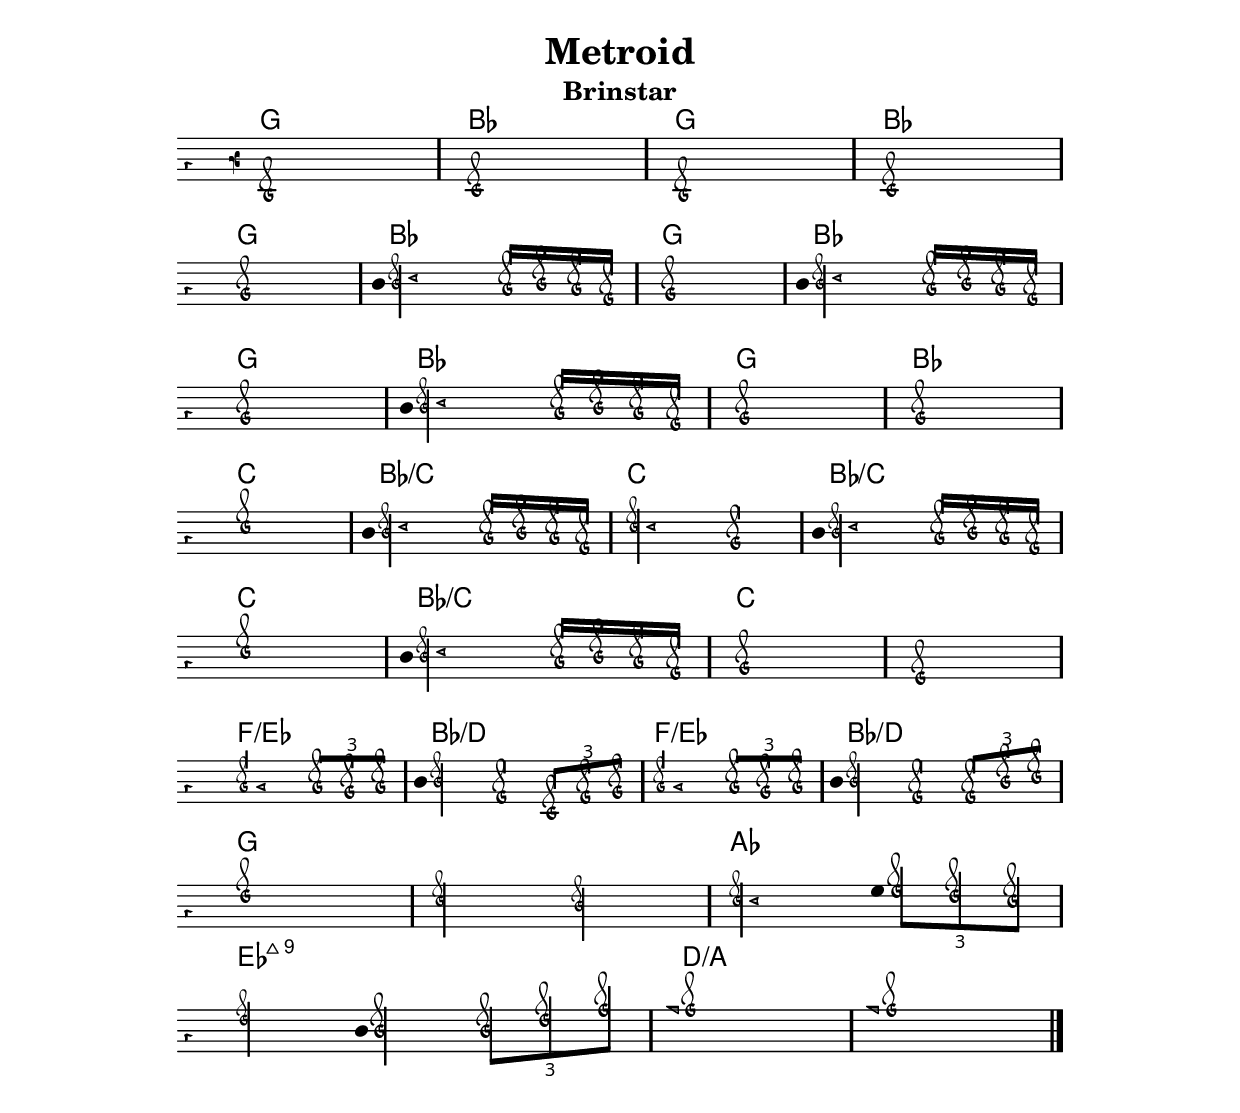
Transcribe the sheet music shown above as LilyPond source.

\version "2.18.0"

\version "2.16.0"

% preliminary LilyJAZZ version for testing purposes

\paper { indent = #0 }

%***********************************************************************
% MAPPING ALISTS / LOOKUP TABLES
%***********************************************************************

% MAPPING ALIST: GLYPH NAME TO UNICODE CHAR NUMBER =====================
#(define jazz-map '(
    ("noteheads.s0jazz" . #xe191) 
    ("noteheads.s1jazz" . #xe192)
    ("noteheads.s2jazz" . #xe193)
    ("noteheads.s0slashjazz" . #xe19c)
    ("noteheads.s1slashjazz" . #xe19d)
    ("noteheads.s2slashjazz" . #xe19e)
    ("noteheads.s2crossjazz" . #xe1a1)
    ("flags.u3jazz" . #xe21c)
    ("flags.u4jazz" . #xe21d)
    ("flags.u5jazz" . #xe21e)
    ("flags.u6jazz" . #xe21f)
    ("flags.u7jazz" . #xe220)
    ("flags.d3jazz" . #xe221)
    ("flags.d4jazz" . #xe222)
    ("flags.d5jazz" . #xe223)
    ("flags.d6jazz" . #xe224)
    ("flags.d7jazz" . #xe225)
    ("flags.ugracejazz" . #xe226)
    ("flags.dgracejazz" . #xe227)
    ("dots.dot" . #xe131)
    ("accidentals.doublesharpjaz" . #xe126)
    ("accidentals.sharpjazz" . #xe10f)
    ("accidentals.naturaljazz" . #xe117)
    ("accidentals.flatjazz" . #xe11b)
    ("accidentals.flatflatjazz" . #xe124)
    ("accidentals.rightparenjaz" . #xe127)
    ("accidentals.leftparenjazz" . #xe128)
    ("rests.mmendjazz" . #xe0f8)
    ("rests.0jazz" . #xe100)
    ("rests.1jazz" . #xe101)
    ("rests.0ojazz" . #xe102)
    ("rests.1ojazz" . #xe103)
    ("rests.2jazz" . #xe108)
    ("rests.3jazz" . #xe10a)
    ("rests.4jazz" . #xe10b)
    ("rests.5jazz" . #xe10c)
    ("rests.6jazz" . #xe10d)
    ("rests.7jazz" . #xe10e)
    ("clefs.Fjazz" . #xe170)
    ("scripts.ufermatajazz" . #xe132)
    ("scripts.dfermatajazz" . #xe133)
    ("scripts.asteriskjazz" . #xe138)
    ("scripts.sforzatojazz" . #xe13b)
    ("scripts.esprjazz" . #xe13c)
    ("scripts.staccatojazz" . #xe13d)
    ("scripts.tenutojazz" . #xe140)
    ("scripts.uportatojazz" . #xe141)
    ("scripts.dportatojazz" . #xe142)
    ("scripts.umarcatojazz" . #xe143)
    ("scripts.dmarcatojazz" . #xe144)
    ("scripts.openjazz" . #xe145)
    ("scripts.stoppedjazz" . #xe148)
    ("scripts.trilljazz" . #xe14d)
    ("scripts.segnojazz" . #xe153)
    ("scripts.varsegnojazz" . #xe154)
    ("scripts.codajazz" . #xe155)
    ("scripts.varcodajazz" . #xe156)
    ("scripts.trill_elementjazz" . #xe15c)
    ("scripts.trilelementjazz" . #xe15f)
    ("scripts.pralljazz" . #xe160)
    ("scripts.prallpralljazz" . #xe162)
    ("clefs.F_changejazz" . #xe171)
    ("clefs.Gjazz" . #xe172)
    ("clefs.G_changejazz" . #xe173)
    ("timesig.C44jazz" . #xe178)
    ("timesig.C22jazz" . #xe179)
    ("zerojazz" . #x0030)
    ("onejazz" . #x0031)
    ("twojazz" . #x0032)
    ("threejazz" . #x0033)
    ("fourjazz" . #x0034)
    ("fivejazz" . #x0035)
    ("sixjazz" . #x0036)
    ("sevenjazz" . #x0037)
    ("eightjazz" . #x0038)
    ("ninejazz" . #x0039)
    ("Fjazz" . #x0046)
    ("fjazz" . #x0066)
    ("mjazz" . #x006d)
    ("pjazz" . #x0070)
    ("rjazz" . #x0072)
    ("sjazz" . #x0073)
    ("zjazz" . #x007a)))                            

#(define jazz-alteration-glyph-name-alist
  '((0 . "accidentals.naturaljazz")
    (-1/2 . "accidentals.flatjazz")
    (1/2 . "accidentals.sharpjazz")
    (1 . "accidentals.doublesharpjaz")
    (-1 . "accidentals.flatflatjazz")))


%***********************************************************************
%  JAZZ GLYPH ACCESS
%***********************************************************************

#(define-markup-command (jazzchar layout props charnum) (number?)
  "char for jazz characters"
    (interpret-markup layout props
      (markup (#:fontsize 5 #:override '(font-name . "LilyJAZZ") #:char charnum))))

% JAZZGLYPH: REPLACEMENT FOR MUSICGLYPH ================================
#(define-markup-command (jazzglyph layout props glyphname) (string?)
  "musicglyph replacemet for jazz (i. e. non-Feta) characters"
    (let* ((charnum (cdr (assoc glyphname  jazz-map))))
    (interpret-markup layout props
      (markup (#:fontsize 5 #:override '(font-name . "LilyJAZZ") #:char charnum)))))


%***********************************************************************
%  JAZZ CLEFS
%***********************************************************************

#(define (jazz-clef grob)
  "jazz clef stencil"
  (let* ((glyphname (string-append (ly:grob-property grob 'glyph-name) "jazz")))    
    (if (pair? (assoc glyphname jazz-map))
        (grob-interpret-markup grob (markup #:jazzglyph glyphname))
        (ly:clef::print grob))))


%***********************************************************************
% KEY SIGNATURES
%***********************************************************************

#(define (jazz-keysig grob)
  "stencil: jazz key signature (including cancellation)"
  (let* ((altlist (ly:grob-property grob 'alteration-alist))
    (c0pos (ly:grob-property grob 'c0-position))
    (keysig-stencil '()))
    (for-each (lambda (alt) 
         (let* ((alteration (if (grob::has-interface grob 'key-cancellation-interface) 0 (cdr alt)))
         (glyphname (assoc-get alteration jazz-alteration-glyph-name-alist ""))
         (padding (cond
           ((< alteration 0) 0.25)  ; any kind of flat
           ((= alteration 0) 0.05)    ;  natural
           ((< alteration 1) 0.1)    ; sharp (less than double sharp)
           (else -0.4)))                ; double sharp
         (ypos (key-signature-interface::alteration-position (car alt) (cdr alt) c0pos))
         (acc-stencil (grob-interpret-markup grob (markup #:raise (/ ypos 2) #:jazzglyph glyphname))))
         (set! keysig-stencil (ly:stencil-combine-at-edge acc-stencil X RIGHT keysig-stencil padding)))) altlist)
    keysig-stencil))


%***********************************************************************
% TIME SIGNATURE
%***********************************************************************

#(define (jazz-timesig grob)
  (let* ((style (ly:grob-property grob 'style))
         (fraction (ly:grob-property grob 'fraction))
         (glyphname (if (equal? style 'C) 
                (cond 
                   ((equal? fraction '(4 . 4)) "timesig.C44jazz")
                   ((equal? fraction '(2 . 2)) "timesig.C22jazz")
                   (else "")) "")))
    (if (equal? glyphname "")
        (ly:time-signature::print grob)
        (grob-interpret-markup grob (markup #:fontsize -5 #:jazzglyph glyphname)))))


%***********************************************************************
% NOTE HEADS
%***********************************************************************

#(define (jazz-notehead grob)
  "stencil: jazz noteheads"
  (let* ((log (ly:grob-property grob 'duration-log)))
     (set! (ly:grob-property grob 'stem-attachment) '(1.0 . 0.35))
     (grob-interpret-markup grob
      (cond 
         ((<= log 0) (markup #:jazzglyph "noteheads.s0jazz"))
         ((<= log 1) (markup #:jazzglyph "noteheads.s1jazz"))  
	 (else  (markup #:jazzglyph "noteheads.s2jazz"))))))

%***********************************************************************
% FLAGS
%***********************************************************************

#(define (jazz-flag grob)
  "stencil: jazz flags"
   (let* ((stem-grob (ly:grob-parent grob X))
          (log (ly:grob-property stem-grob 'duration-log))
          (dir (ly:grob-property stem-grob 'direction))
          (stem-width (* (ly:staff-symbol-line-thickness grob) (ly:grob-property stem-grob 'thickness)))
          (glyphname (string-append "flags." (if (> dir 0) "u" "d") (number->string log) "jazz"))
          (flag-stencil (grob-interpret-markup grob (markup #:jazzglyph glyphname)))
          (flag-pos (cons (* stem-width -1) 0))
          (stroke-style (ly:grob-property grob 'stroke-style))
          (stroke-stencil (if (equal? stroke-style "grace")
                              (if (equal? dir UP) 
                                  (make-line-stencil 0.15 -0.5 -1.6 0.75 -0.6)
                                  (make-line-stencil 0.15 -0.4 1.6 0.85 0.6))
     ;                             (grob-interpret-markup grob (markup #:jazzglyph "flags.ugracejazz"))
     ;                             (grob-interpret-markup grob (markup #:jazzglyph "flags.dgracejazz")))
                              empty-stencil)))
          (ly:stencil-translate (ly:stencil-add flag-stencil stroke-stencil) flag-pos)))


%***********************************************************************
% DOTS (DURATION)
%***********************************************************************

#(define (jazz-dots grob)
  "stencil: jazz duration dots"
  (let* ((dot-count (ly:grob-property grob 'dot-count)))
     (grob-interpret-markup grob (markup
         (if (>= dot-count 1) (markup #:translate '(0.4 . 0) #:jazzglyph "dots.dot") (markup #:null))
         (if (>= dot-count 2) (markup #:translate '(0.25 . 0) #:jazzglyph "dots.dot") (markup #:null))
         (if (>= dot-count 3) (markup #:translate '(0.25 . 0) #:jazzglyph "dots.dot") (markup #:null))
         (if (>= dot-count 4) (markup #:translate '(0.25 . 0) #:jazzglyph "dots.dot") (markup #:null))
         (if (>= dot-count 5) (markup #:translate '(0.25 . 0) #:jazzglyph "dots.dot") (markup #:null))))))         


%***********************************************************************
% ACCIDENTALS
%***********************************************************************

% ACCIDENTALS (MUSICAL CONTEXT) ========================================
#(define (jazz-accidental grob)
   "stencil: jazz accidentals in front of notes or used as suggestions"
  (let* ((alt (ly:grob-property grob 'alteration))
         (show (if (null? (ly:grob-property grob 'forced)) (if (null? (ly:grob-object grob 'tie)) #t #f ) #t )))
    (if (equal? show #t)
      (grob-interpret-markup grob (markup #:jazzglyph (assoc-get alt jazz-alteration-glyph-name-alist "")))
      (ly:accidental-interface::print grob))))

% CAUTIONARY ACCIDENTALS (MUSICAL CONTEXT) =============================
#(define (jazz-accidental-cautionary grob)
   "stencil: jazz cautionary accidentals in front of notes"
  (let* ((alt (ly:grob-property grob 'alteration)))
    (grob-interpret-markup grob
      (case alt 
         ((1) (markup #:concat (
                     #:translate '(0 . -0.05) #:jazzglyph "accidentals.leftparenjazz" 
                     #:jazzglyph "accidentals.doublesharpjaz"                         
                     #:translate '(0 . 0.05) #:jazzglyph "accidentals.rightparenjaz" )))
         ((1/2) (markup #:concat (
                     #:translate '(0 . -0.1) #:jazzglyph "accidentals.leftparenjazz" 
                     #:jazzglyph "accidentals.sharpjazz"                       
                     #:translate '(0 . 0.3) #:jazzglyph "accidentals.rightparenjaz" )))
         ((0) (markup #:concat (
                     #:translate '(0.1 . 0) #:rotate 5 #:jazzglyph "accidentals.leftparenjazz" 
                     #:jazzglyph "accidentals.naturaljazz"                          
                     #:translate '(0.05 . 0.3) #:rotate 5 #:jazzglyph "accidentals.rightparenjaz" )))
         ((-1/2) (markup #:concat (
                     #:translate '(-0.15 . 0.3) #:jazzglyph "accidentals.leftparenjazz" 
                     #:jazzglyph "accidentals.flatjazz"                                   
                     #:translate '(0 . 0.2) #:jazzglyph "accidentals.rightparenjaz" )))   ;   
         ((-1) (markup #:concat (
                     #:translate '(-0.15 . 0.5) #:jazzglyph "accidentals.leftparenjazz" 
                     #:jazzglyph "accidentals.flatflatjazz"                                  
                     #:translate '(-0.1 . 0.4) #:jazzglyph "accidentals.rightparenjaz" )))))))


%***********************************************************************
% RESTS
%***********************************************************************

#(define (jazz-rest grob)
  (let* ((duration (ly:grob-property grob 'duration-log))
         (glyphname (string-append "rests." (number->string duration) "jazz")))
      (grob-interpret-markup grob (markup #:jazzglyph glyphname))))


%***********************************************************************
% DYNAMICS
%***********************************************************************

  sfpp = #(make-dynamic-script  "sfpp" )
% re-defined because of spefilal f with horizontal bar for ligatures/grouping:
  ff = #(make-dynamic-script  "FF" )
  fff = #(make-dynamic-script  "FFF" )
  ffff = #(make-dynamic-script  "FFFF" )
  fffff = #(make-dynamic-script  "FFFFF" )

% to do: make reversible for \jazzOff
#(define-markup-command (dynamic layout props arg)
  (markup?)
  #:category font
  "Use jazz instead of feta for dynamic markup font."
  (interpret-markup layout props (markup #:fontsize 5 #:override '(font-name . "LilyJAZZ") arg)))



%***********************************************************************
% ACCENTS
%***********************************************************************

#(define (jazz-articulation grob)
  (let* ((dir (ly:grob-property grob 'direction))
           (var (ly:grob-property grob 'script-stencil))
           (glyphname (if (= dir DOWN) (car (cdr var)) (cdr (cdr var))))
           (jazzchar (assoc-get (string-append "scripts." glyphname "jazz") jazz-map 0 )))
     (if (> jazzchar 0) 
         (grob-interpret-markup grob (markup #:jazzchar jazzchar))
         (ly:script-interface::print grob))))


fermataMarkup =
#(make-music 'MultiMeasureTextEvent
             'tweaks (list
                      ;; Set the 'text based on the 'direction
                      (cons 'text (lambda (grob)
                                    (if (eq? (ly:grob-property grob 'direction) DOWN)
                                        (markup #:concat (" " #:jazzglyph "scripts.dfermatajazz"))
                                        (markup #:concat (" " #:jazzglyph "scripts.ufermatajazz")))))
                      (cons 'outside-staff-priority 40)
                      (cons 'outside-staff-padding 0)))


makeUnpurePureContainer =
        #(ly:make-unpure-pure-container
       ly:grob::stencil-height
       (lambda (grob start end) (ly:grob::stencil-height grob)))  


jazzOn = {
  \override Staff.Clef #'stencil = #jazz-clef
  \override Score.BarNumber #'stencil = ##f
  
  \override Staff.KeySignature #'stencil = #jazz-keysig
  \override Staff.KeyCancellation #'stencil = #jazz-keysig

  \override Staff.TimeSignature #'stencil = #jazz-timesig
  
  \override Staff.NoteHead #'stencil = #jazz-notehead  
  \override Staff.NoteHead #'Y-extent = \makeUnpurePureContainer
  
  \override Staff.Stem #'thickness = #2
  \override Staff.Beam #'beam-thickness = #0.55
  \override Staff.Flag #'stencil = #jazz-flag
  \override Staff.Flag #'Y-extent = \makeUnpurePureContainer

  \override Staff.Dots #'stencil = #jazz-dots
  \override Staff.Accidental #'stencil = #jazz-accidental
  \override Staff.Accidental #'Y-extent = \makeUnpurePureContainer
  
  \override Staff.AccidentalCautionary #'stencil = #jazz-accidental-cautionary
  \override Staff.AccidentalCautionary #'Y-extent = \makeUnpurePureContainer

  \override Staff.AccidentalSuggestion #'stencil = #jazz-accidental
  \override Staff.AccidentalSuggestion #'Y-extent = \makeUnpurePureContainer
        
  \override Staff.Script #'stencil = #jazz-articulation        
  
  \override Staff.Rest #'stencil = #jazz-rest
  \override Staff.Slur #'thickness = #2.5
  \override Staff.Tie #'thickness = #2.5
  \override Staff.BarLine #'hair-thickness = #3  
  \override Score.BarNumber #'font-name = #"LilyJAZZ Text"

  \override Staff.TimeSignature #'font-name = #"LilyJAZZ"
  \override Staff.TimeSignature #'font-size = #5
  
  \override Staff.DynamicText #'font-name = #"LilyJAZZ"
  \override Staff.DynamicText #'font-size = #6

  \override Score.RehearsalMark #'font-name = #"LilyJAZZ Text"
  \override Score.MetronomeMark #'font-name = #"LilyJAZZ Text"

  \override Staff.TextScript #'font-name = #"LilyJAZZ Text"   
  \override Staff.TextScript #'font-size = #1

  \override Staff.InstrumentName #'font-name = #"LilyJAZZ Text"   
  
  \override Staff.TupletNumber #'font-name = "LilyJAZZ Text"
  \override Staff.TupletBracket #'thickness = #1.5
  
  \override Score.VoltaBracket #'font-name = #"LilyJAZZ Text"
  \override Score.VoltaBracket #'font-size = #0
  \override Score.VoltaBracket #'thickness = #2
}

jazzOff = {
  \revert Staff.Clef #'stencil
  
  \revert Staff.KeySignature #'stencil
  \revert Staff.KeyCancellation #'stenci
  
  \revert Staff.TimeSignature #'stencil

  \revert Staff.NoteHead #'stencil
  \revert Staff.NoteHead #'Y-extent
  \revert Staff.Stem #'thickness
  \revert Staff.Beam #'beam-thickness
  \revert Staff.Flag #'stencil
  \revert Staff.Dots #'stencil
  \revert Staff.Accidental #'stencil
  \revert Staff.AccidentalCautionary #'stencil
  \revert Staff.AccidentalSuggestion #'stencil
  \revert Staff.Script #'stencil 
  \revert Staff.Rest #'stencil
  \revert Staff.Slur #'thickness 
  \revert Staff.Tie #'thickness
  \revert Staff.BarLine #'hair-thickness
  \revert Score.BarNumber #'font-name
  \revert Staff.TimeSignature #'font-name
  \revert Staff.TimeSignature #'font-size
  \revert Staff.DynamicText #'font-name
  \revert Staff.DynamicText #'font-size
  \revert Score.RehearsalMark #'font-name
  \revert Score.MetronomeMark #'font-name
  \revert Staff.TextScript #'font-name  
  \revert Staff.TextScript #'font-size
  \revert Staff.InstrumentName #'font-name   
  \revert Staff.TupletNumber #'font-name
  \revert Staff.TupletBracket #'thickness
  \revert Score.VoltaBracket #'font-name
  \revert Score.VoltaBracket #'font-size
  \revert Score.VoltaBracket #'thickness
}




\header {
	title = "Metroid" 
	subtitle = "Brinstar" 

}

\paper {
line-width = 15\cm
indent = 0\cm
}

melody = \relative c' {
	\clef treble
	\key c \major
	\time 4/4
        \jazzOn

	% Melody here
	\autoBeamOn
	% \tempo 4 = 130
	b1 |
	c |
	b |
	c |
	\break
	g' |
	bes2. a16 bes a f |
	g1 |
	bes2. a16 bes a f |
	\break
	g1 |
	bes2. a16 bes a f |
	g1 |
	g1 |
	\break
	c |
	bes2. a16 bes a f |
	c'2. g4 |
	bes2. a16 bes a f |
	\break	
	c'1 |
	bes2. a16 bes a f |
	g1 |
	e1 |	
	\break
	a2. \times 2/3 {a8 g a} |
	bes2 f4 \times 2/3 { c8 f g } |
	a2. \times 2/3 { a8 g a } |
	bes2 f4 \times 2/3 {f8 bes c}
	\break
	d1 |
	c2 b |
	c2. \times 2/3 	{ees8 d c}
	\break
	d2 bes4 \times 2/3 {bes8 d f} |
	fis1 |
	fis \bar "|."|
}

text = \lyricmode {
 % Lyrics here
}

harmonies = \chordmode {
	% % Chord changes here
	g1 bes g bes
	g bes g bes
	g bes g bes 
	c bes:/c c bes:/c
	c bes:/c c s 
	f:/ees bes:/d f:/ees bes:/d
	g s aes
	ees:maj9 d:/a s
}
\score {
	<<
	\new ChordNames {
		\set chordChanges = ##t
		\harmonies
	}
	\new Voice = "one" { \autoBeamOff \melody }
	\new Lyrics \lyricsto "one" \text
	>>
	\layout { 
		\context {
			\Score
			\override NonMusicalPaperColumn #'line-break-permission = ##f
			\override NonMusicalPaperColumn #'page-break-permission = ##f
		}
	}
	\midi {

	}
}